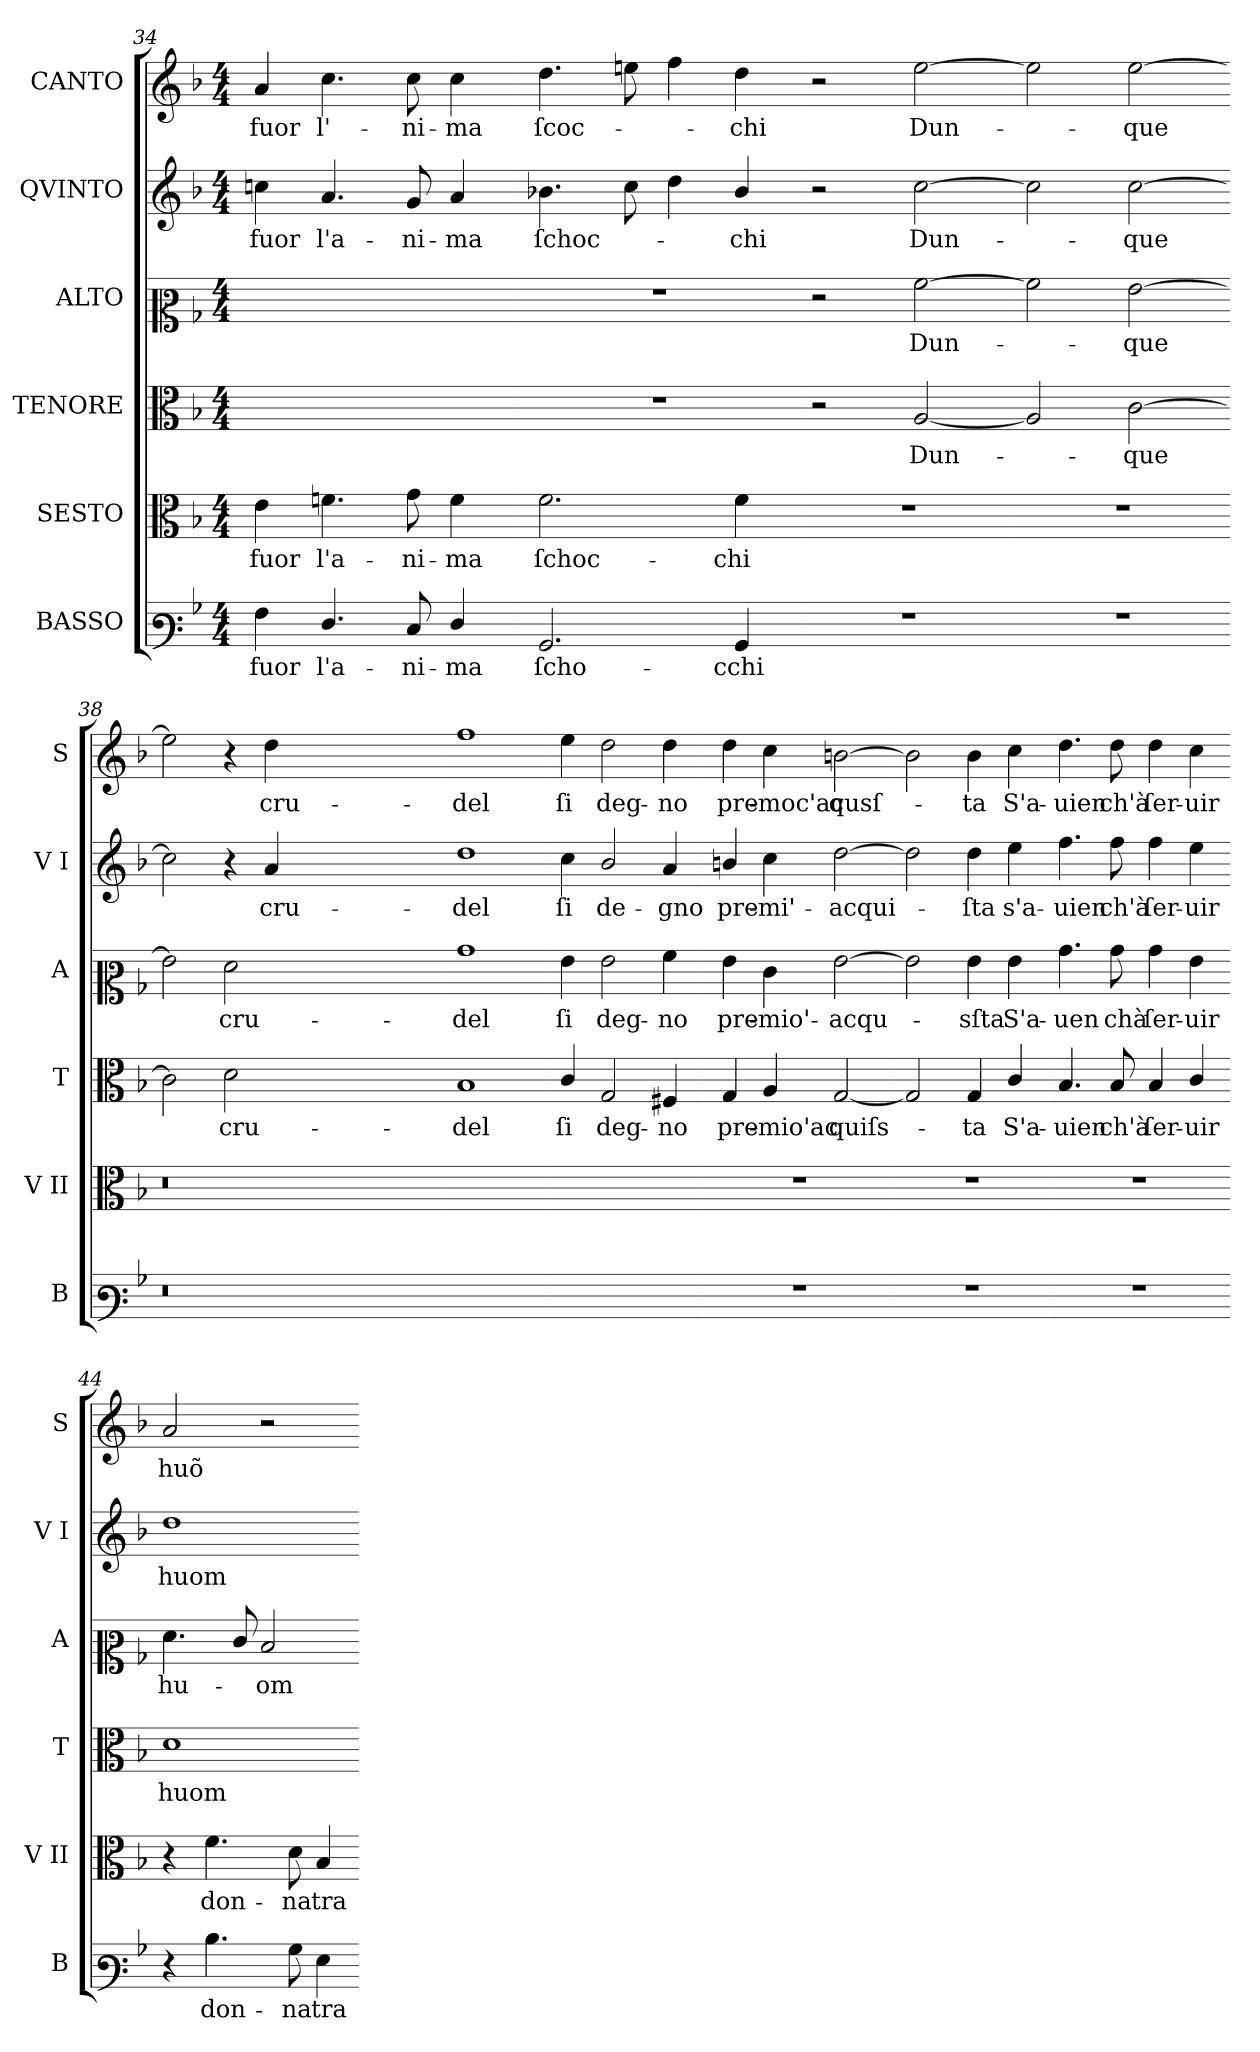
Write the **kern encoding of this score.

**kern	**text	**kern	**text	**kern	**text	**kern	**text	**kern	**text	**kern	**text
*part6	*part6	*part5	*part5	*part4	*part4	*part3	*part3	*part2	*part2	*part1	*part1
*staff6	*staff6	*staff5	*staff5	*staff4	*staff4	*staff3	*staff3	*staff2	*staff2	*staff1	*staff1
*I"BASSO	*	*I"SESTO	*	*I"TENORE	*	*I"ALTO	*	*I"QVINTO	*	*I"CANTO	*
*I'B	*	*I'V II	*	*I'T	*	*I'A	*	*I'V I	*	*I'S	*
*clefF3	*	*clefC3	*	*clefC3	*	*clefC2	*	*clefG2	*	*clefG2	*
*k[b-]	*	*k[b-]	*	*k[b-]	*	*k[b-]	*	*k[b-]	*	*k[b-]	*
*M4/4	*	*M4/4	*	*M4/4	*	*M4/4	*	*M4/4	*	*M4/4	*
=34	=34	=34	=34	=34	=34	=34	=34	=34	=34	=34	=34
4A\	fuor	4e\	fuor	1ryy	.	1ryy	.	4ccn\	fuor	4a/	fuor
4.F/	l'a-	4.fn\	l'a-	.	.	.	.	4.a/	l'a-	4.cc\	l'-
8E/	-ni-	8g\	-ni-	.	.	.	.	8g/	-ni-	8cc\	-ni-
4F/	-ma	4f\	-ma	.	.	.	.	4a/	-ma	4cc\	-ma
=35-	=35-	=35-	=35-	=35-	=35-	=35-	=35-	=35-	=35-	=35-	=35-
2.BB-/	ſcho-	2.f\	ſchoc-	1r	.	1r	.	4.b-X\	ſchoc-	4.dd\	ſcoc-
.	.	.	.	.	.	.	.	8cc\	.	8een\	.
.	.	.	.	.	.	.	.	4dd\	.	4ff\	.
4BB-/	-cchi	4f\	-chi	.	.	.	.	4b-/	chi	4dd\	-chi
=36-	=36-	=36-	=36-	=36-	=36-	=36-	=36-	=36-	=36-	=36-	=36-
1r	.	1r	.	2r	.	2r	.	2r	.	2r	.
.	.	.	.	[2A/	Dun-	[2a\	Dun-	[2cc\	Dun-	[2ee\	Dun-
=37-	=37-	=37-	=37-	=37-	=37-	=37-	=37-	=37-	=37-	=37-	=37-
1r	.	1r	.	2A/]	.	2a\]	.	2cc\]	.	2ee\]	.
.	.	.	.	[2c\	-que	[2g\	-que	[2cc\	-que	[2ee\	-que
=38-	=38-	=38-	=38-	=38-	=38-	=38-	=38-	=38-	=38-	=38-	=38-
0.r	.	0.r	.	2c\]	.	2g\]	.	2cc\]	.	2ee\]	.
.	.	.	.	2d\	cru-	2f\	cru-	4r	.	4r	.
.	.	.	.	.	.	.	.	4a/	cru-	4dd\	cru-
.	.	.	.	0ryy	.	0ryy	.	0ryy	.	0ryy	.
=39-	=39-	=39-	=39-	=39-	=39-	=39-	=39-	=39-	=39-	=39-	=39-
1ryy	.	1ryy	.	1B-	-del	1b-	-del	1dd	-del	1ff	-del
=40-	=40-	=40-	=40-	=40-	=40-	=40-	=40-	=40-	=40-	=40-	=40-
1ryy	.	1ryy	.	4c/	ſi	4g\	ſi	4cc\	ſi	4ee\	ſi
.	.	.	.	2G/	deg-	2g\	deg-	2b-/	de-	2dd\	deg-
.	.	.	.	4F#X/	-no	4a\	-no	4a/	-gno	4dd\	-no
=41-	=41-	=41-	=41-	=41-	=41-	=41-	=41-	=41-	=41-	=41-	=41-
1r	.	1r	.	4G/	pre-	4g\	pre-	4bn/	pre-	4dd\	pre-
.	.	.	.	4A/	-mio'ac	4e\	-mio'-	4cc\	-mi'-	4cc\	-moc'ac
.	.	.	.	[2G/	quiſs-	[2g\	-acqu-	[2dd\	-acqui-	[2bn\	qusſ-
=42-	=42-	=42-	=42-	=42-	=42-	=42-	=42-	=42-	=42-	=42-	=42-
1r	.	1r	.	2G/]	.	2g\]	.	2dd\]	.	2b\]	.
.	.	.	.	4G/	-ta	4g\	-sſta	4dd\	-ſta	4b\	-ta
.	.	.	.	4c/	S'a-	4g\	S'a-	4ee\	s'a-	4cc\	S'a-
=43-	=43-	=43-	=43-	=43-	=43-	=43-	=43-	=43-	=43-	=43-	=43-
1r	.	1r	.	4.B-/	-uien	4.b-\	-uen	4.ff\	-uien	4.dd\	-uien
.	.	.	.	8B-/	ch'à	8b-\	chà	8ff\	ch'à	8dd\	ch'à
.	.	.	.	4B-/	ſer-	4b-\	ſer-	4ff\	ſer-	4dd\	ſer-
.	.	.	.	4c/	-uir	4g\	-uir	4ee\	-uir	4cc\	-uir
=44-	=44-	=44-	=44-	=44-	=44-	=44-	=44-	=44-	=44-	=44-	=44-
4r	.	4r	.	1d	huom	4.f\	hu-	1dd	huom	2a/	huõ
4.d\	don-	4.f\	don-	.	.	.	.	.	.	.	.
.	.	.	.	.	.	8e/	.	.	.	.	.
.	.	.	.	.	.	2d/	-om	.	.	2r	.
8B-\	-na	8d\	-na	.	.	.	.	.	.	.	.
4G\	tra-	4B-/	tra-	.	.	.	.	.	.	.	.
=-	=-	=-	=-	=-	=-	=-	=-	=-	=-	=-	=-
*-	*-	*-	*-	*-	*-	*-	*-	*-	*-	*-	*-
